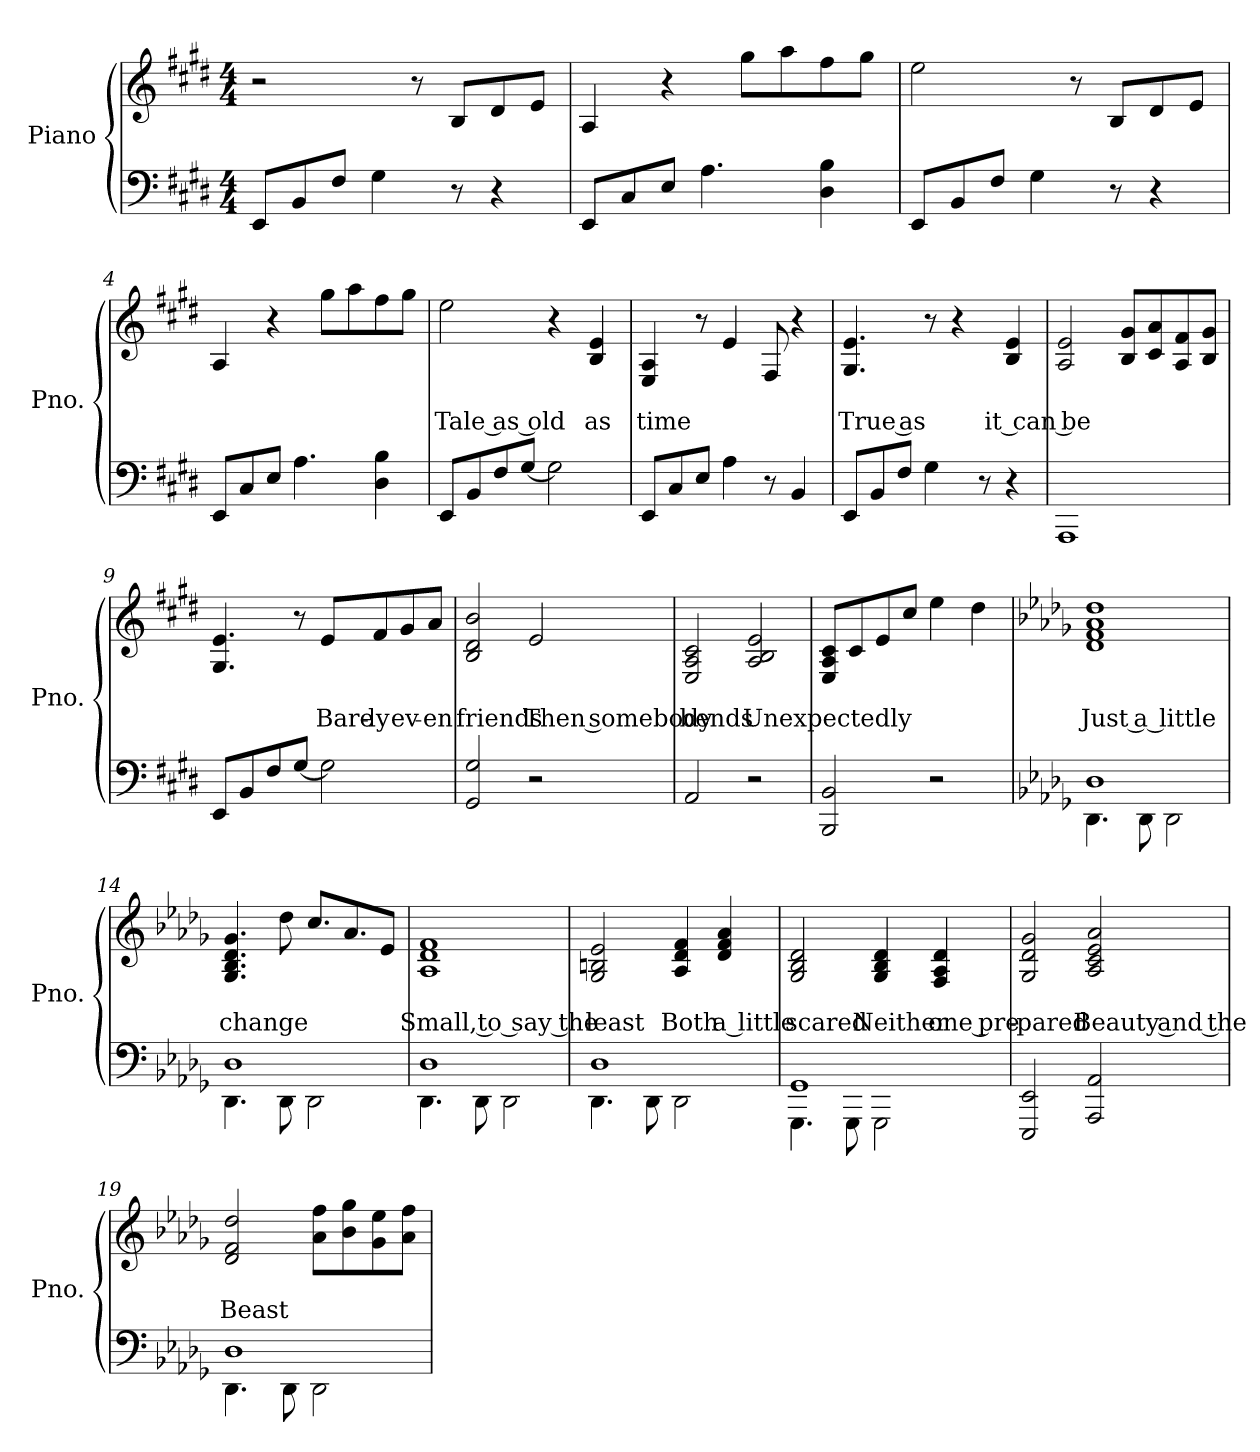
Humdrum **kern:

**kern	**kern	**text	**text
*part1	*part1	*part1	*part1
*staff2	*staff1	*staff1	*staff1
*I"Piano	*	*	*
*I'Pno.	*	*	*
*clefF4	*clefG2	*	*
*k[f#c#g#d#]	*k[f#c#g#d#]	*	*
*M4/4	*M4/4	*	*
*MM81	*MM81	*	*
=1	=1	=1	=1
8EE/L	2r	.	.
8BB/	.	.	.
8F#/J	.	.	.
4G#\	.	.	.
.	8r	.	.
8r	8B/L	.	.
4r	8d#/	.	.
.	8e/J	.	.
=2	=2	=2	=2
8EE/L	4A/	.	.
8C#/	.	.	.
8E/J	4r	.	.
4.A\	.	.	.
.	8gg#\L	.	.
.	8aa\	.	.
4D#\ 4B\	8ff#\	.	.
.	8gg#\J	.	.
=3	=3	=3	=3
8EE/L	2ee\	.	.
8BB/	.	.	.
8F#/J	.	.	.
4G#\	.	.	.
.	8r	.	.
8r	8B/L	.	.
4r	8d#/	.	.
.	8e/J	.	.
=4	=4	=4	=4
8EE/L	4A/	.	.
8C#/	.	.	.
8E/J	4r	.	.
4.A\	.	.	.
.	8gg#\L	.	.
.	8aa\	.	.
4D#\ 4B\	8ff#\	.	.
.	8gg#\J	.	.
=5	=5	=5	=5
8EE/L	2ee\	.	Tale as old
8BB/	.	.	.
8F#/	.	.	.
[8G#/J	.	.	.
2G#\]	4r	.	.
.	4B/ 4e/	.	as
!!LO:LB:g=z
=6	=6	=6	=6
8EE/L	4E/ 4A/	.	time
8C#/	.	.	.
8E/J	8r	.	.
4A\	4e/	.	.
8r	8F#/	.	.
4BB/	4r	.	.
=7	=7	=7	=7
8EE/L	4.G#/ 4.e/	.	True as
8BB/	.	.	.
8F#/J	.	.	.
4G#\	8r	.	.
.	4r	.	.
8r	.	.	.
4r	4B/ 4e/	.	it can be
=8	=8	=8	=8
1AAA	2A/ 2e/	.	.
.	8B/ 8g#/L	.	.
.	8c#/ 8a/	.	.
.	8A/ 8f#/	.	.
.	8B/ 8g#/J	.	.
=9	=9	=9	=9
8EE/L	4.G#/ 4.e/	.	.
8BB/	.	.	.
8F#/	.	.	.
[8G#/J	8r	.	.
2G#\]	8e/L	.	Bare-
.	8f#/	.	-ly
.	8g#/	.	ev-
.	8a/J	.	-en
!!LO:LB:g=z
=10	=10	=10	=10
2GG#/ 2G#/	2B/ 2d#/ 2b/	.	friends
2r	2e/	.	Then somebody
=11	=11	=11	=11
2AA/	2E/ 2A/ 2c#/	.	bends
2r	2A/ 2B/ 2e/	.	Unexpectedly
=12	=12	=12	=12
2BBB/ 2BB/	8E/ 8A/ 8c#/L	.	.
.	8c#/	.	.
.	8e/	.	.
.	8cc#/J	.	.
2r	4ee\	.	.
.	4dd#\	.	.
=13	=13	=13	=13
*k[b-e-a-d-g-]	*k[b-e-a-d-g-]	*	*
*^	*	*	*
1D-	4.DD-\	1d- 1f 1a- 1dd-	.	Just a little
.	8DD-\	.	.	.
.	2DD-\	.	.	.
!!LO:LB:g=z
=14	=14	=14	=14	=14
1D-	4.DD-\	4.G-/ 4.B-/ 4.d-/ 4.g-/	.	change
.	8DD-\	8dd-\	.	.
.	2DD-\	8.cc/L	.	.
.	.	8.a-/	.	.
.	.	8e-/J	.	.
=15	=15	=15	=15	=15
1D-	4.DD-\	1A- 1d- 1f	.	Small, to say the
.	8DD-\	.	.	.
.	2DD-\	.	.	.
=16	=16	=16	=16	=16
1D-	4.DD-\	2G-/ 2Bn/ 2e-/	.	least
.	8DD-\	.	.	.
.	2DD-\	4A-/ 4d-/ 4f/	.	Both
.	.	4d-/ 4f/ 4a-/	.	a little
=17	=17	=17	=17	=17
1GG-	4.GGG-\	2G-/ 2B-/ 2d-/	.	scared
.	8GGG-\	.	.	.
.	2GGG-\	4G-/ 4B-/ 4d-/	.	Neither
.	.	4F/ 4A-/ 4d-/	.	one pre-
*v	*v	*	*	*
!!LO:PB:g=z
=18	=18	=18	=18
2EEE-/ 2EE-/	2G-/ 2d-/ 2g-/	.	-pared
2AAA-/ 2AA-/	2A-/ 2c/ 2e-/ 2a-/	.	Beauty and the
=19	=19	=19	=19
*^	*	*	*
1D-	4.DD-\	2d-/ 2f/ 2dd-/	.	Beast
.	8DD-\	.	.	.
.	2DD-\	8a-\ 8ff\L	.	.
.	.	8b-\ 8gg-\	.	.
.	.	8g-\ 8ee-\	.	.
.	.	8a-\ 8ff\J	.	.
*v	*v	*	*	*
=	=	=	=
*-	*-	*-	*-
